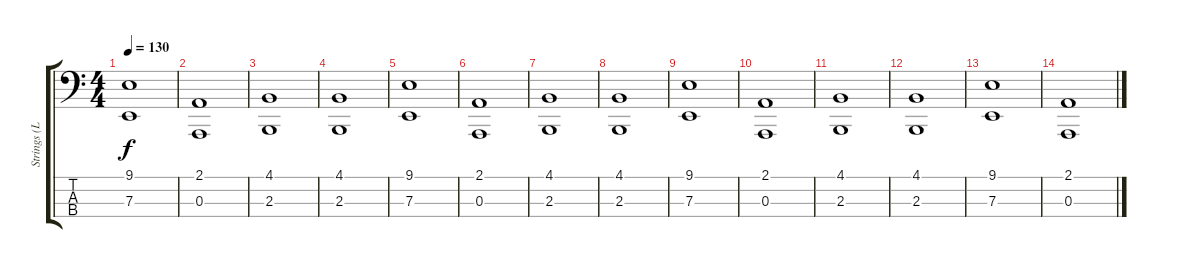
\track ("Strings (Left Hand)" "Strings (L") {instrument stringensemble2}
\staff {score tabs}
\tuning (G2 D2 A1 E1) {hide}
\ts (4 4)
\tempo 130
\clef f4
\ks c
(9.1 7.3).1{dy f} |
(2.1 0.3).1 |
(4.1 2.3).1 |
(4.1 2.3).1 |
(9.1 7.3).1 |
(2.1 0.3).1 |
(4.1 2.3).1 |
(4.1 2.3).1 |
(9.1 7.3).1 |
(2.1 0.3).1 |
(4.1 2.3).1 |
(4.1 2.3).1 |
(9.1 7.3).1 |
(2.1 0.3).1
